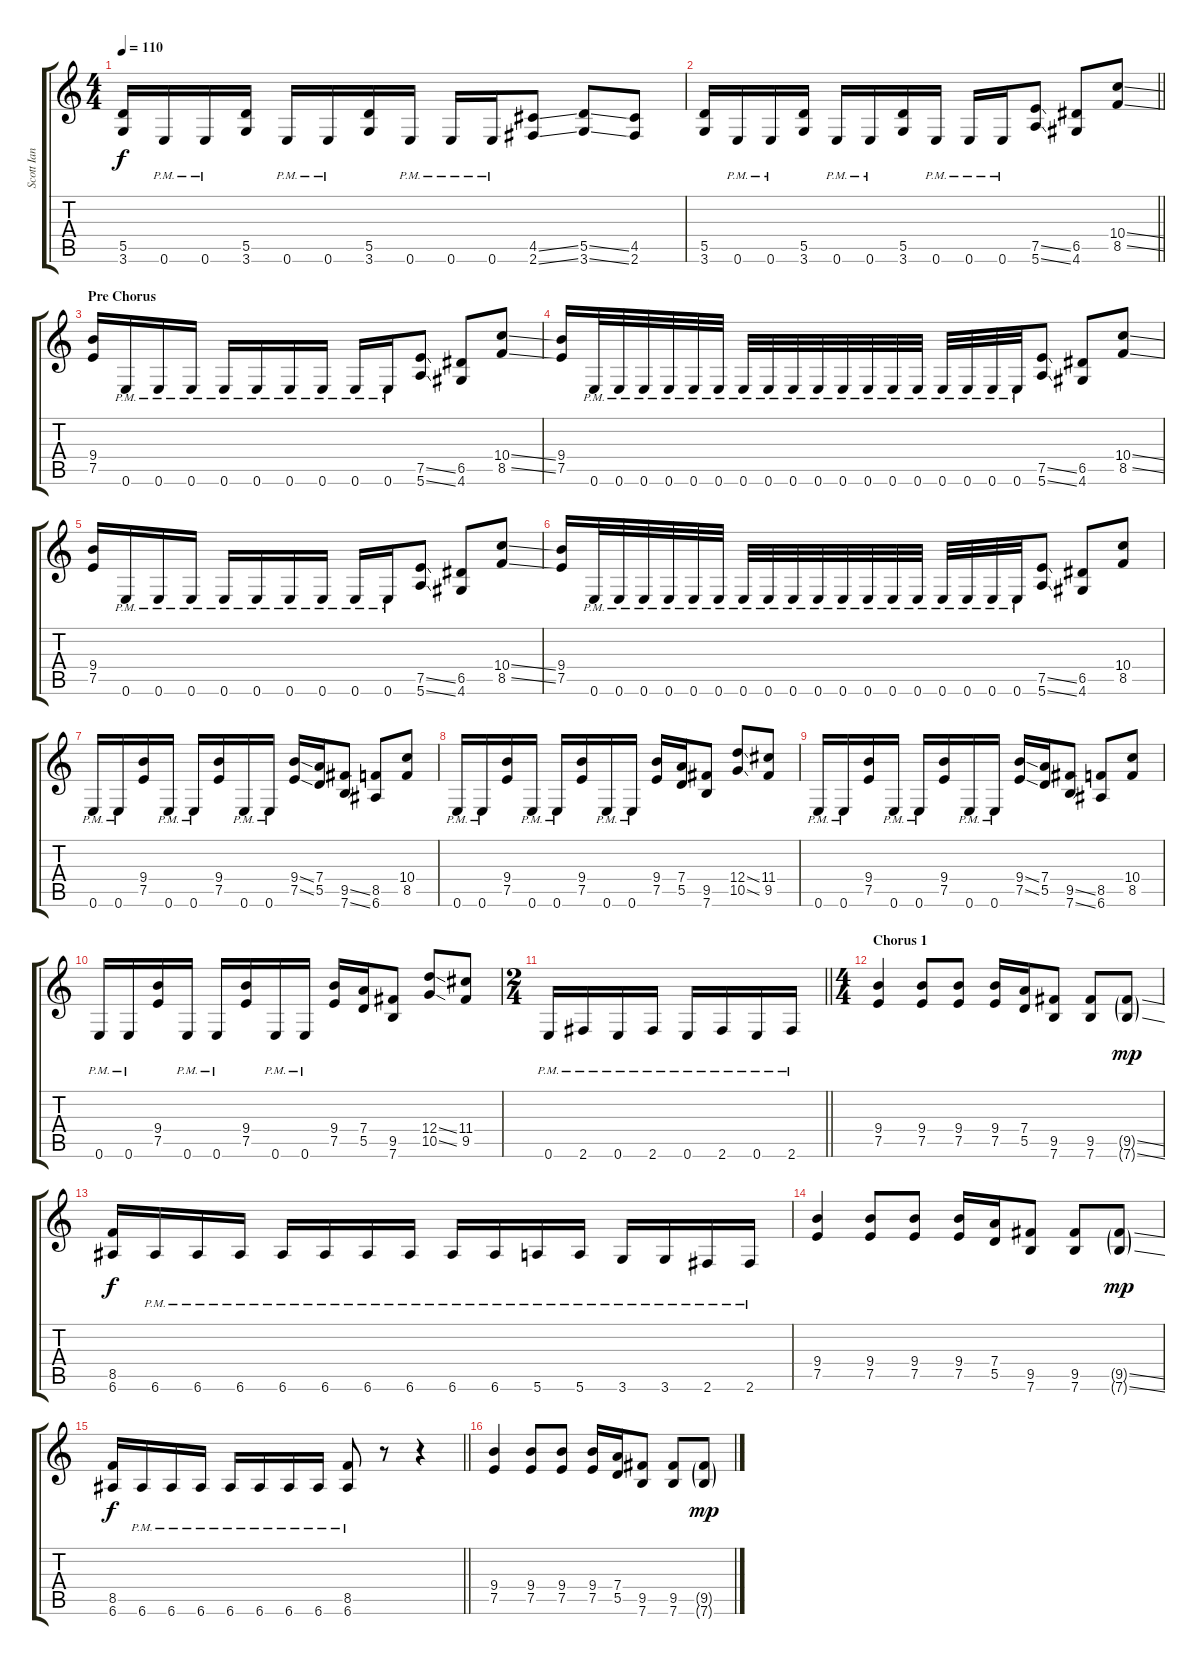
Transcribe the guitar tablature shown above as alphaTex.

\track ("Scott Ian" "Scott Ian") {instrument distortionguitar}
\staff {score tabs}
\tuning (E4 B3 G3 D3 A2 E2) {hide}
\ts (4 4)
\tempo 110
\clef g2
\ks c
(5.5 3.6).16{dy f} 0.6{pm}.16 0.6{pm}.16 (5.5 3.6).16 0.6{pm}.16 0.6{pm}.16 (5.5 3.6).16 0.6{pm}.16 0.6{pm}.16 0.6{pm}.16 (4.5{ss} 2.6{ss}).8 (5.5{ss} 3.6{ss}).8 (4.5 2.6).8 |
\barLineRight lightlight
(5.5 3.6).16 0.6{pm}.16 0.6{pm}.16 (5.5 3.6).16 0.6{pm}.16 0.6{pm}.16 (5.5 3.6).16 0.6{pm}.16 0.6{pm}.16 0.6{pm}.16 (7.5{ss} 5.6{ss}).8 (6.5 4.6).8 (10.4{ss} 8.5{ss}).8 |
\section ("" "Pre Chorus")
(9.4 7.5).16 0.6{pm}.16 0.6{pm}.16 0.6{pm}.16 0.6{pm}.16 0.6{pm}.16 0.6{pm}.16 0.6{pm}.16 0.6{pm}.16 0.6{pm}.16 (7.5{ss} 5.6{ss}).8 (6.5 4.6).8 (10.4{ss} 8.5{ss}).8 |
(9.4 7.5).16 0.6{pm}.32 0.6{pm}.32 0.6{pm}.32 0.6{pm}.32 0.6{pm}.32 0.6{pm}.32 0.6{pm}.32 0.6{pm}.32 0.6{pm}.32 0.6{pm}.32 0.6{pm}.32 0.6{pm}.32 0.6{pm}.32 0.6{pm}.32 0.6{pm}.32 0.6{pm}.32 0.6{pm}.32 0.6{pm}.32 (7.5{ss} 5.6{ss}).8 (6.5 4.6).8 (10.4{ss} 8.5{ss}).8 |
(9.4 7.5).16 0.6{pm}.16 0.6{pm}.16 0.6{pm}.16 0.6{pm}.16 0.6{pm}.16 0.6{pm}.16 0.6{pm}.16 0.6{pm}.16 0.6{pm}.16 (7.5{ss} 5.6{ss}).8 (6.5 4.6).8 (10.4{ss} 8.5{ss}).8 |
(9.4 7.5).16 0.6{pm}.32 0.6{pm}.32 0.6{pm}.32 0.6{pm}.32 0.6{pm}.32 0.6{pm}.32 0.6{pm}.32 0.6{pm}.32 0.6{pm}.32 0.6{pm}.32 0.6{pm}.32 0.6{pm}.32 0.6{pm}.32 0.6{pm}.32 0.6{pm}.32 0.6{pm}.32 0.6{pm}.32 0.6{pm}.32 (7.5{ss} 5.6{ss}).8 (6.5 4.6).8 (10.4 8.5).8 |
0.6{pm}.16 0.6{pm}.16 (9.4 7.5).16 0.6{pm}.16 0.6{pm}.16 (9.4 7.5).16 0.6{pm}.16 0.6{pm}.16 (9.4{ss} 7.5{ss}).16 (7.4 5.5).16 (9.5{ss} 7.6{ss}).8 (8.5 6.6).8 (10.4 8.5).8 |
0.6{pm}.16 0.6{pm}.16 (9.4 7.5).16 0.6{pm}.16 0.6{pm}.16 (9.4 7.5).16 0.6{pm}.16 0.6{pm}.16 (9.4 7.5).16 (7.4 5.5).16 (9.5 7.6).8 (12.4{ss} 10.5{ss}).8 (11.4 9.5).8 |
0.6{pm}.16 0.6{pm}.16 (9.4 7.5).16 0.6{pm}.16 0.6{pm}.16 (9.4 7.5).16 0.6{pm}.16 0.6{pm}.16 (9.4{ss} 7.5{ss}).16 (7.4 5.5).16 (9.5{ss} 7.6{ss}).8 (8.5 6.6).8 (10.4 8.5).8 |
0.6{pm}.16 0.6{pm}.16 (9.4 7.5).16 0.6{pm}.16 0.6{pm}.16 (9.4 7.5).16 0.6{pm}.16 0.6{pm}.16 (9.4 7.5).16 (7.4 5.5).16 (9.5 7.6).8 (12.4{ss} 10.5{ss}).8 (11.4 9.5).8 |
\ts (2 4)
\barLineRight lightlight
0.6{pm}.16 2.6{pm}.16 0.6{pm}.16 2.6{pm}.16 0.6{pm}.16 2.6{pm}.16 0.6{pm}.16 2.6{pm}.16 |
\ts (4 4)
\section ("" "Chorus 1")
(9.4 7.5).4 (9.4 7.5).8 (9.4 7.5).8 (9.4 7.5).16 (7.4 5.5).16 (9.5 7.6).8 (9.5 7.6).8 (9.5{ss g} 7.6{ss g}).8{dy mp} |
(8.5 6.6).16{dy f} 6.6{pm}.16 6.6{pm}.16 6.6{pm}.16 6.6{pm}.16 6.6{pm}.16 6.6{pm}.16 6.6{pm}.16 6.6{pm}.16 6.6{pm}.16 5.6{pm}.16 5.6{pm}.16 3.6{pm}.16 3.6{pm}.16 2.6{pm}.16 2.6{pm}.16 |
(9.4 7.5).4 (9.4 7.5).8 (9.4 7.5).8 (9.4 7.5).16 (7.4 5.5).16 (9.5 7.6).8 (9.5 7.6).8 (9.5{ss g} 7.6{ss g}).8{dy mp} |
\barLineRight lightlight
(8.5 6.6).16{dy f} 6.6{pm}.16 6.6{pm}.16 6.6{pm}.16 6.6{pm}.16 6.6{pm}.16 6.6{pm}.16 6.6{pm}.16 (8.5 6.6{pm}).8 r.8 r.4 |
(9.4 7.5).4 (9.4 7.5).8 (9.4 7.5).8 (9.4 7.5).16 (7.4 5.5).16 (9.5 7.6).8 (9.5 7.6).8 (9.5{ss g} 7.6{ss g}).8{dy mp}
